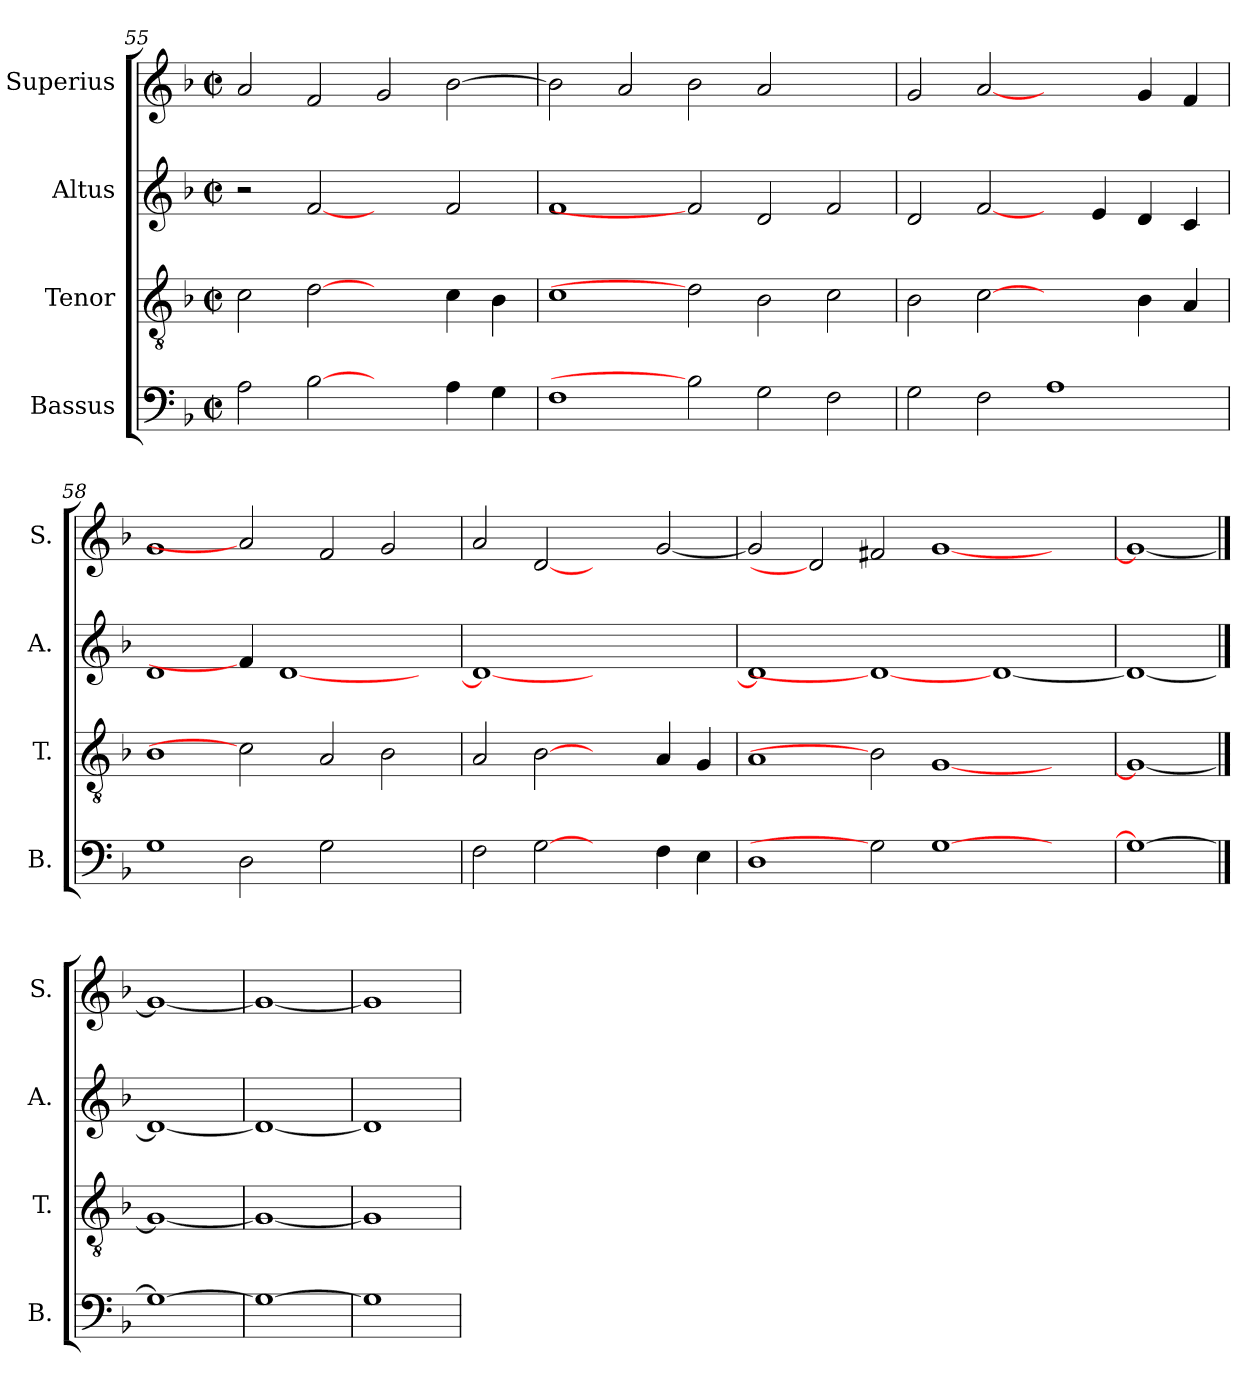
**kern	**kern	**kern	**kern
*part4	*part3	*part2	*part1
*staff4	*staff3	*staff2	*staff1
*I"Bassus	*I"Tenor	*I"Altus	*I"Superius
*I'B.	*I'T.	*I'A.	*I'S.
*clefF4	*clefGv2	*clefG2	*clefG2
*	*ITrd7c12	*	*
*k[b-]	*k[b-]	*k[b-]	*k[b-]
*F:	*F:	*F:	*F:
*M2/2	*M2/2	*M2/2	*M2/2
*met(c|)	*met(c|)	*met(c|)	*met(c|)
=55	=55	=55	=55
2Ai\	2Ci\	2r	2ai/
[2B-i	[2Di	[2fi	2fi/
2ryy	2ryy	2ryy	2gi/
4Ai\	4Ci\	2fi/	[>2b-i\
4Gi\	4BB-i\	.	.
!!LO:LB:g=z
=56	=56	=56	=56
1Fi	1Ci	1fi	2b-i\]
.	.	.	2ai/
2B-i]	2Di]	2fi]	2b-i\
2Gi\	2BB-i\	2di/	2ai/
2Fi\	2Ci\	2fi/	2ryy
=57	=57	=57	=57
2Gi\	2BB-i\	2di/	2gi/
2Fi\	[2Ci	[2fi/	[2ai
1Ai	2ryy	4ryy	2ryy
.	.	4ei/	.
.	4BB-i\	4di/	4gi/
.	4AAi/	4ci/	4fi/
=58	=58	=58	=58
1Gi	1BB-i	1di	1gi
2Di\	2Ci]	4fi/]	2ai]
.	.	[<1di	.
2Gi\	2AAi/	.	2fi/
2ryy	2BB-i\	.	2gi/
.	.	4ryy	.
=59	=59	=59	=59
2Fi\	2AAi/	1di_<	2ai/
[2Gi	[2BB-i	.	[2di
2ryy	2ryy	1ryy	2ryy
4Fi\	4AAi/	.	[<2gi/
4Ei\	4GGi/	.	.
=60	=60	=60	=60
1Di	1AAi	1di]	2gi/]
.	.	.	2di]
2Gi]	2BB-i]	1di_	2f#Xi/
[>1Gi	[<1GGi	.	[<1gi
.	.	[<1di	.
2ryy	2ryy	.	2ryy
=61	=61	=61	=61
1Gi_>	1GGi_<	1di_<	1gi_<
==62	==62	==62	==62
1Gi_	1GGi_	1di_	1gi_
=63	=63	=63	=63
1Gi_	1GGi_	1di_	1gi_
=64	=64	=64	=64
1Gi]	1GGi]	1di]	1gi]
=	=	=	=
*-	*-	*-	*-
